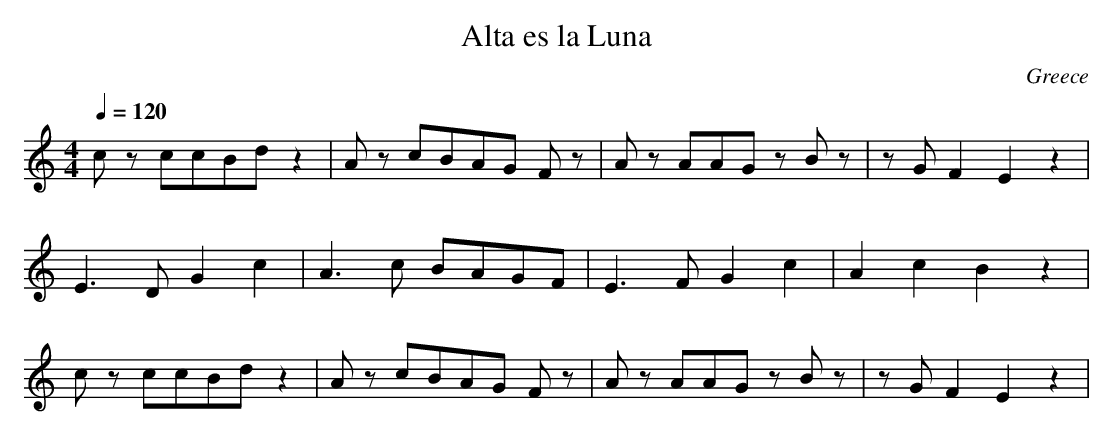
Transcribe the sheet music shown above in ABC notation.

X:1
T: Alta es la Luna
O: Greece
M: 4/4
L: 1/8
K: Ephr
Q:1/4 = 120
cz ccBd z2|Az cBAG Fz|Az AAGz Bz|zGF2E2z2|
E3D G2c2|A3c BAGF |E3FG2c2|A2c2B2z2|
cz ccBd z2|Az cBAG Fz|Az AAGz Bz|zGF2E2z2|
